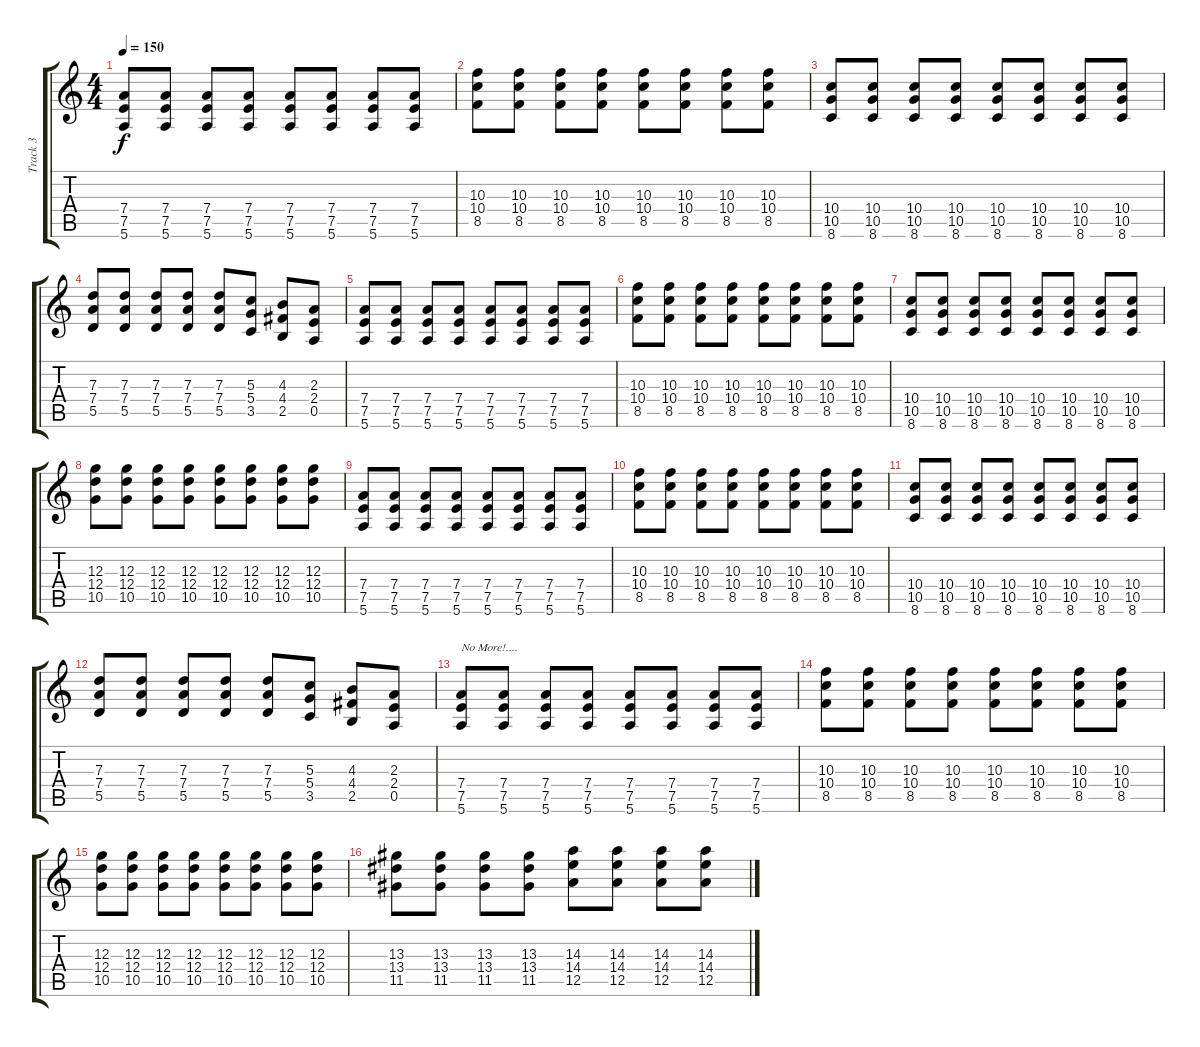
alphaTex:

\track ("Track 3" "Track 3") {instrument distortionguitar}
\staff {score tabs}
\tuning (E4 B3 G3 D3 A2 E2) {hide}
\ts (4 4)
\tempo 150
\clef g2
\ks c
(7.4 7.5 5.6).8{dy f} (7.4 7.5 5.6).8 (7.4 7.5 5.6).8 (7.4 7.5 5.6).8 (7.4 7.5 5.6).8 (7.4 7.5 5.6).8 (7.4 7.5 5.6).8 (7.4 7.5 5.6).8 |
(10.3 10.4 8.5).8 (10.3 10.4 8.5).8 (10.3 10.4 8.5).8 (10.3 10.4 8.5).8 (10.3 10.4 8.5).8 (10.3 10.4 8.5).8 (10.3 10.4 8.5).8 (10.3 10.4 8.5).8 |
(10.4 10.5 8.6).8 (10.4 10.5 8.6).8 (10.4 10.5 8.6).8 (10.4 10.5 8.6).8 (10.4 10.5 8.6).8 (10.4 10.5 8.6).8 (10.4 10.5 8.6).8 (10.4 10.5 8.6).8 |
(7.3 7.4 5.5).8 (7.3 7.4 5.5).8 (7.3 7.4 5.5).8 (7.3 7.4 5.5).8 (7.3 7.4 5.5).8 (5.3 5.4 3.5).8 (4.3 4.4 2.5).8 (2.3 2.4 0.5).8 |
(7.4 7.5 5.6).8 (7.4 7.5 5.6).8 (7.4 7.5 5.6).8 (7.4 7.5 5.6).8 (7.4 7.5 5.6).8 (7.4 7.5 5.6).8 (7.4 7.5 5.6).8 (7.4 7.5 5.6).8 |
(10.3 10.4 8.5).8 (10.3 10.4 8.5).8 (10.3 10.4 8.5).8 (10.3 10.4 8.5).8 (10.3 10.4 8.5).8 (10.3 10.4 8.5).8 (10.3 10.4 8.5).8 (10.3 10.4 8.5).8 |
(10.4 10.5 8.6).8 (10.4 10.5 8.6).8 (10.4 10.5 8.6).8 (10.4 10.5 8.6).8 (10.4 10.5 8.6).8 (10.4 10.5 8.6).8 (10.4 10.5 8.6).8 (10.4 10.5 8.6).8 |
(12.3 12.4 10.5).8 (12.3 12.4 10.5).8 (12.3 12.4 10.5).8 (12.3 12.4 10.5).8 (12.3 12.4 10.5).8 (12.3 12.4 10.5).8 (12.3 12.4 10.5).8 (12.3 12.4 10.5).8 |
(7.4 7.5 5.6).8 (7.4 7.5 5.6).8 (7.4 7.5 5.6).8 (7.4 7.5 5.6).8 (7.4 7.5 5.6).8 (7.4 7.5 5.6).8 (7.4 7.5 5.6).8 (7.4 7.5 5.6).8 |
(10.3 10.4 8.5).8 (10.3 10.4 8.5).8 (10.3 10.4 8.5).8 (10.3 10.4 8.5).8 (10.3 10.4 8.5).8 (10.3 10.4 8.5).8 (10.3 10.4 8.5).8 (10.3 10.4 8.5).8 |
(10.4 10.5 8.6).8 (10.4 10.5 8.6).8 (10.4 10.5 8.6).8 (10.4 10.5 8.6).8 (10.4 10.5 8.6).8 (10.4 10.5 8.6).8 (10.4 10.5 8.6).8 (10.4 10.5 8.6).8 |
(7.3 7.4 5.5).8 (7.3 7.4 5.5).8 (7.3 7.4 5.5).8 (7.3 7.4 5.5).8 (7.3 7.4 5.5).8 (5.3 5.4 3.5).8 (4.3 4.4 2.5).8 (2.3 2.4 0.5).8 |
(7.4 7.5 5.6).8{txt "No More!...."} (7.4 7.5 5.6).8 (7.4 7.5 5.6).8 (7.4 7.5 5.6).8 (7.4 7.5 5.6).8 (7.4 7.5 5.6).8 (7.4 7.5 5.6).8 (7.4 7.5 5.6).8 |
(10.3 10.4 8.5).8 (10.3 10.4 8.5).8 (10.3 10.4 8.5).8 (10.3 10.4 8.5).8 (10.3 10.4 8.5).8 (10.3 10.4 8.5).8 (10.3 10.4 8.5).8 (10.3 10.4 8.5).8 |
(12.3 12.4 10.5).8 (12.3 12.4 10.5).8 (12.3 12.4 10.5).8 (12.3 12.4 10.5).8 (12.3 12.4 10.5).8 (12.3 12.4 10.5).8 (12.3 12.4 10.5).8 (12.3 12.4 10.5).8 |
(13.3 13.4 11.5).8 (13.3 13.4 11.5).8 (13.3 13.4 11.5).8 (13.3 13.4 11.5).8 (14.3 14.4 12.5).8 (14.3 14.4 12.5).8 (14.3 14.4 12.5).8 (14.3 14.4 12.5).8
